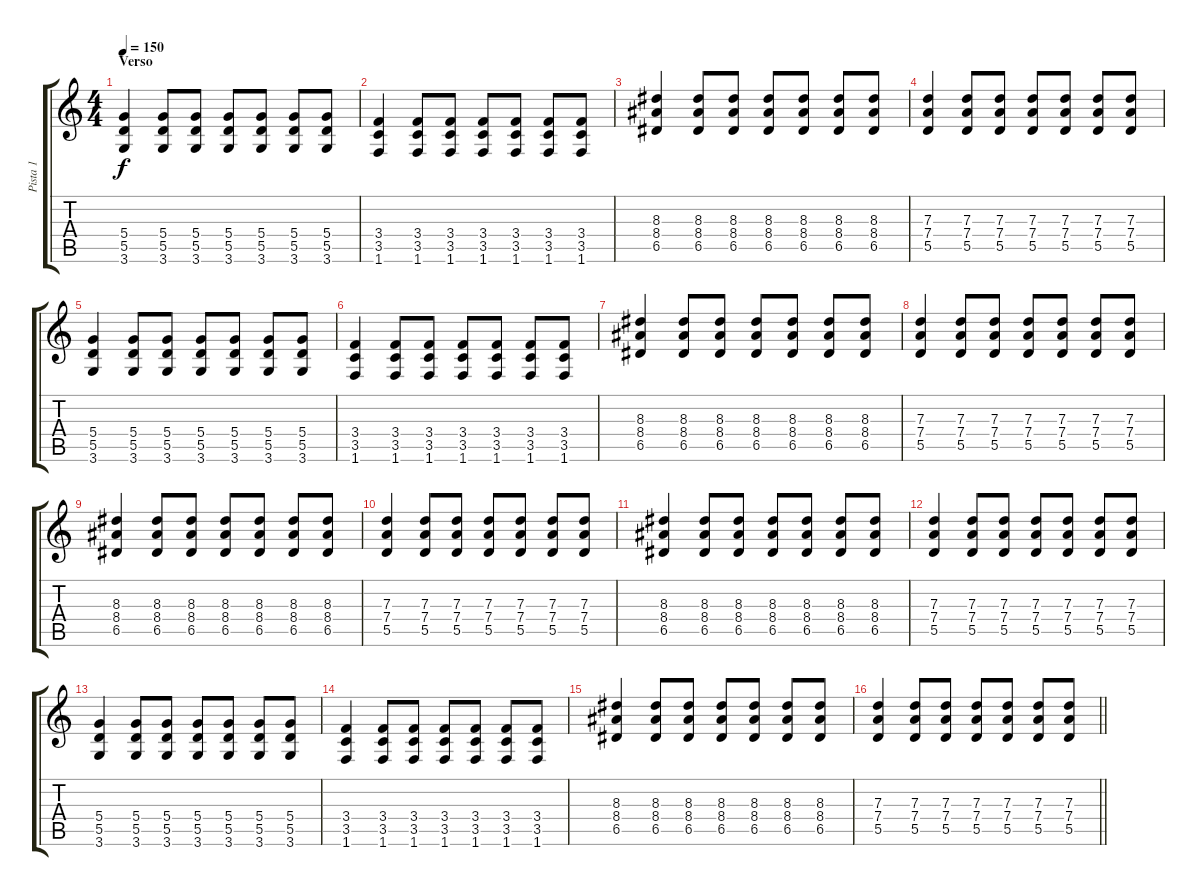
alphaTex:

\track ("Pista 1" "Pista 1") {instrument distortionguitar}
\staff {score tabs}
\tuning (E4 B3 G3 D3 A2 E2) {hide}
\ts (4 4)
\section ("" "Verso")
\tempo 150
\clef g2
\ks c
(5.4 5.5 3.6).4{dy f} (5.4 5.5 3.6).8 (5.4 5.5 3.6).8 (5.4 5.5 3.6).8 (5.4 5.5 3.6).8 (5.4 5.5 3.6).8 (5.4 5.5 3.6).8 |
(3.4 3.5 1.6).4 (3.4 3.5 1.6).8 (3.4 3.5 1.6).8 (3.4 3.5 1.6).8 (3.4 3.5 1.6).8 (3.4 3.5 1.6).8 (3.4 3.5 1.6).8 |
(8.3 8.4 6.5).4 (8.3 8.4 6.5).8 (8.3 8.4 6.5).8 (8.3 8.4 6.5).8 (8.3 8.4 6.5).8 (8.3 8.4 6.5).8 (8.3 8.4 6.5).8 |
(7.3 7.4 5.5).4 (7.3 7.4 5.5).8 (7.3 7.4 5.5).8 (7.3 7.4 5.5).8 (7.3 7.4 5.5).8 (7.3 7.4 5.5).8 (7.3 7.4 5.5).8 |
(5.4 5.5 3.6).4 (5.4 5.5 3.6).8 (5.4 5.5 3.6).8 (5.4 5.5 3.6).8 (5.4 5.5 3.6).8 (5.4 5.5 3.6).8 (5.4 5.5 3.6).8 |
(3.4 3.5 1.6).4 (3.4 3.5 1.6).8 (3.4 3.5 1.6).8 (3.4 3.5 1.6).8 (3.4 3.5 1.6).8 (3.4 3.5 1.6).8 (3.4 3.5 1.6).8 |
(8.3 8.4 6.5).4 (8.3 8.4 6.5).8 (8.3 8.4 6.5).8 (8.3 8.4 6.5).8 (8.3 8.4 6.5).8 (8.3 8.4 6.5).8 (8.3 8.4 6.5).8 |
(7.3 7.4 5.5).4 (7.3 7.4 5.5).8 (7.3 7.4 5.5).8 (7.3 7.4 5.5).8 (7.3 7.4 5.5).8 (7.3 7.4 5.5).8 (7.3 7.4 5.5).8 |
(8.3 8.4 6.5).4 (8.3 8.4 6.5).8 (8.3 8.4 6.5).8 (8.3 8.4 6.5).8 (8.3 8.4 6.5).8 (8.3 8.4 6.5).8 (8.3 8.4 6.5).8 |
(7.3 7.4 5.5).4 (7.3 7.4 5.5).8 (7.3 7.4 5.5).8 (7.3 7.4 5.5).8 (7.3 7.4 5.5).8 (7.3 7.4 5.5).8 (7.3 7.4 5.5).8 |
(8.3 8.4 6.5).4 (8.3 8.4 6.5).8 (8.3 8.4 6.5).8 (8.3 8.4 6.5).8 (8.3 8.4 6.5).8 (8.3 8.4 6.5).8 (8.3 8.4 6.5).8 |
(7.3 7.4 5.5).4 (7.3 7.4 5.5).8 (7.3 7.4 5.5).8 (7.3 7.4 5.5).8 (7.3 7.4 5.5).8 (7.3 7.4 5.5).8 (7.3 7.4 5.5).8 |
(5.4 5.5 3.6).4 (5.4 5.5 3.6).8 (5.4 5.5 3.6).8 (5.4 5.5 3.6).8 (5.4 5.5 3.6).8 (5.4 5.5 3.6).8 (5.4 5.5 3.6).8 |
(3.4 3.5 1.6).4 (3.4 3.5 1.6).8 (3.4 3.5 1.6).8 (3.4 3.5 1.6).8 (3.4 3.5 1.6).8 (3.4 3.5 1.6).8 (3.4 3.5 1.6).8 |
(8.3 8.4 6.5).4 (8.3 8.4 6.5).8 (8.3 8.4 6.5).8 (8.3 8.4 6.5).8 (8.3 8.4 6.5).8 (8.3 8.4 6.5).8 (8.3 8.4 6.5).8 |
\barLineRight lightlight
(7.3 7.4 5.5).4 (7.3 7.4 5.5).8 (7.3 7.4 5.5).8 (7.3 7.4 5.5).8 (7.3 7.4 5.5).8 (7.3 7.4 5.5).8 (7.3 7.4 5.5).8
